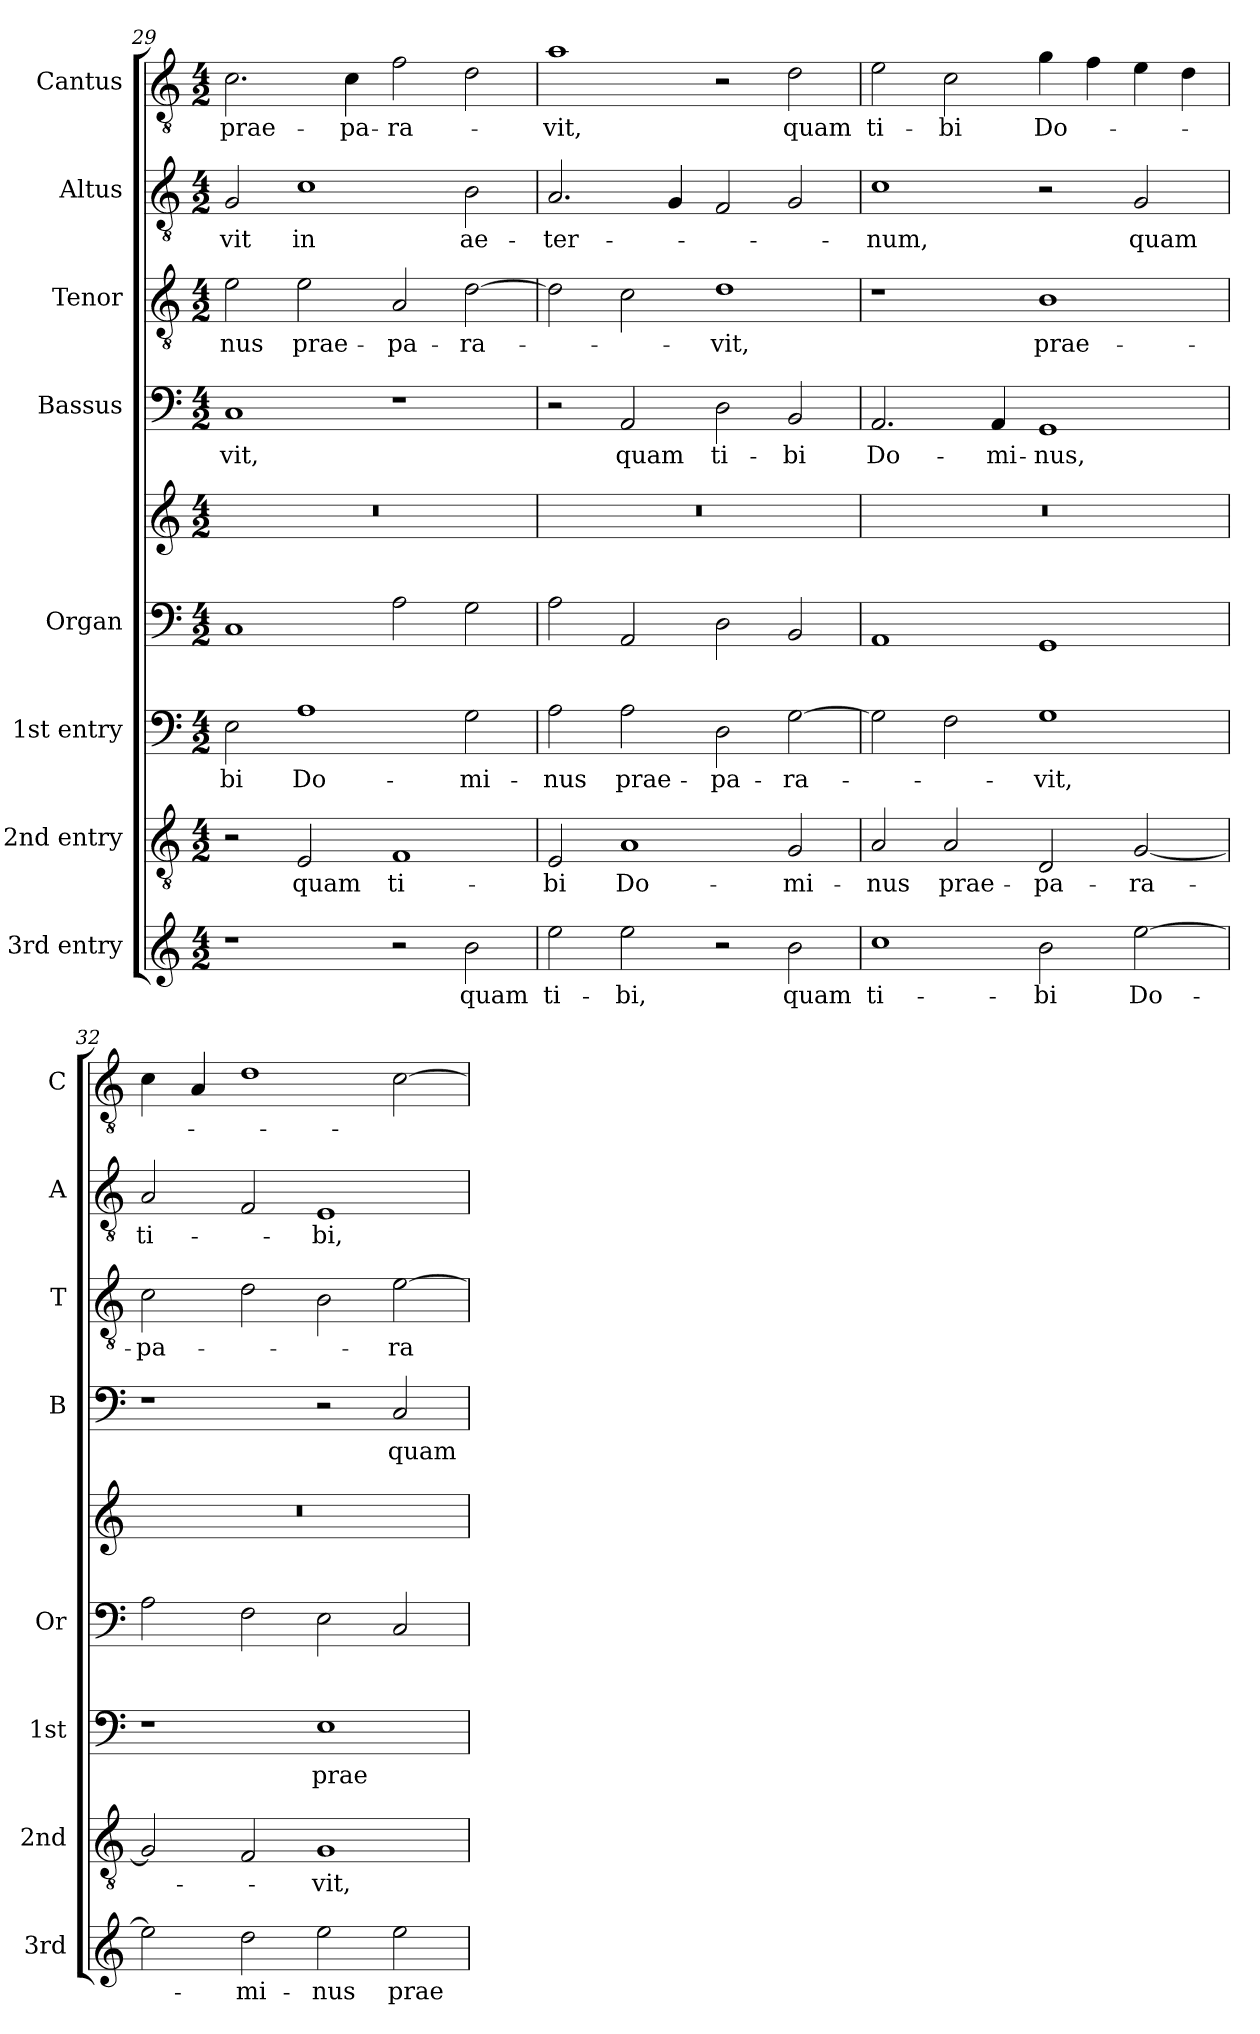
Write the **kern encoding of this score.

**kern	**text	**kern	**text	**kern	**text	**kern	**kern	**kern	**text	**kern	**text	**kern	**text	**kern	**text
*part8	*part8	*part7	*part7	*part6	*part6	*part5	*part5	*part4	*part4	*part3	*part3	*part2	*part2	*part1	*part1
*staff9	*staff9	*staff8	*staff8	*staff7	*staff7	*staff6	*staff5	*staff4	*staff4	*staff3	*staff3	*staff2	*staff2	*staff1	*staff1
*I"3rd entry	*	*I"2nd entry	*	*I"1st entry	*	*I"Organ	*	*I"Bassus	*	*I"Tenor	*	*I"Altus	*	*I"Cantus	*
*I'3rd	*	*I'2nd	*	*I'1st	*	*I'Or	*	*I'B	*	*I'T	*	*I'A	*	*I'C	*
*clefG2	*	*clefGv2	*	*clefF4	*	*clefF4	*clefG2	*clefF4	*	*clefGv2	*	*clefGv2	*	*clefGv2	*
*k[]	*	*k[]	*	*k[]	*	*k[]	*k[]	*k[]	*	*k[]	*	*k[]	*	*k[]	*
*C:	*	*C:	*	*C:	*	*C:	*C:	*C:	*	*C:	*	*C:	*	*C:	*
*M4/2	*	*M4/2	*	*M4/2	*	*M4/2	*M4/2	*M4/2	*	*M4/2	*	*M4/2	*	*M4/2	*
=29	=29	=29	=29	=29	=29	=29	=29	=29	=29	=29	=29	=29	=29	=29	=29
!	!	!	!	!	!LO:LY:b	!	!	!	!LO:LY:b	!	!LO:LY:b	!	!LO:LY:b	!	!LO:LY:b
1r	.	2r	.	2E\	-bi	1C	0r	1C	-vit,	2e\	-nus	2G/	-vit	2.c\	prae-
!	!	!	!LO:LY:b	!	!LO:LY:b	!	!	!	!	!	!LO:LY:b	!	!LO:LY:b	!	!
.	.	2E/	quam	1A	Do-	.	.	.	.	2e\	prae-	1c	in	.	.
!	!	!	!	!	!	!	!	!	!	!	!	!	!	!	!LO:LY:b
.	.	.	.	.	.	.	.	.	.	.	.	.	.	4c\	-pa-
!	!	!	!LO:LY:b	!	!	!	!	!	!	!	!LO:LY:b	!	!	!	!LO:LY:b
2r	.	1F	ti-	.	.	2A\	.	1r	.	2A/	-pa-	.	.	2f\	-ra-
!	!LO:LY:b	!	!	!	!LO:LY:b	!	!	!	!	!	!LO:LY:b	!	!LO:LY:b	!	!
2b\	quam	.	.	2G\	-mi-	2G\	.	.	.	[2d\	-ra-	2B\	ae-	2d\	.
=30	=30	=30	=30	=30	=30	=30	=30	=30	=30	=30	=30	=30	=30	=30	=30
!	!LO:LY:b	!	!LO:LY:b	!	!LO:LY:b	!	!	!	!	!	!	!	!LO:LY:b	!	!LO:LY:b
2ee\	ti-	2E/	-bi	2A\	-nus	2A\	0r	2r	.	2d\]	.	2.A/	-ter-	1a	-vit,
!	!LO:LY:b	!	!LO:LY:b	!	!LO:LY:b	!	!	!	!LO:LY:b	!	!	!	!	!	!
2ee\	-bi,	1A	Do-	2A\	prae-	2AA/	.	2AA/	quam	2c\	.	.	.	.	.
.	.	.	.	.	.	.	.	.	.	.	.	4G/	.	.	.
!	!	!	!	!	!LO:LY:b	!	!	!	!LO:LY:b	!	!LO:LY:b	!	!	!	!
2r	.	.	.	2D\	-pa-	2D\	.	2D\	ti-	1d	-vit,	2F/	.	2r	.
!	!LO:LY:b	!	!LO:LY:b	!	!LO:LY:b	!	!	!	!LO:LY:b	!	!	!	!	!	!LO:LY:b
2b\	quam	2G/	-mi-	[2G\	-ra-	2BB/	.	2BB/	-bi	.	.	2G/	.	2d\	quam
!!LO:LB:g=z
=31	=31	=31	=31	=31	=31	=31	=31	=31	=31	=31	=31	=31	=31	=31	=31
!	!LO:LY:b	!	!LO:LY:b	!	!	!	!	!	!LO:LY:b	!	!	!	!LO:LY:b	!	!LO:LY:b
1cc	ti-	2A/	-nus	2G\]	.	1AA	0r	2.AA/	Do-	1r	.	1c	-num,	2e\	ti-
!	!	!	!LO:LY:b	!	!	!	!	!	!	!	!	!	!	!	!LO:LY:b
.	.	2A/	prae-	2F\	.	.	.	.	.	.	.	.	.	2c\	-bi
!	!	!	!	!	!	!	!	!	!LO:LY:b	!	!	!	!	!	!
.	.	.	.	.	.	.	.	4AA/	-mi-	.	.	.	.	.	.
!	!LO:LY:b	!	!LO:LY:b	!	!LO:LY:b	!	!	!	!LO:LY:b	!	!LO:LY:b	!	!	!	!LO:LY:b
2b\	-bi	2D/	-pa-	1G	-vit,	1GG	.	1GG	-nus,	1B	prae-	2r	.	4g\	Do-
.	.	.	.	.	.	.	.	.	.	.	.	.	.	4f\	.
!	!LO:LY:b	!	!LO:LY:b	!	!	!	!	!	!	!	!	!	!LO:LY:b	!	!
[2ee\	Do-	[2G/	-ra-	.	.	.	.	.	.	.	.	2G/	quam	4e\	.
.	.	.	.	.	.	.	.	.	.	.	.	.	.	4d\	.
=32	=32	=32	=32	=32	=32	=32	=32	=32	=32	=32	=32	=32	=32	=32	=32
!	!	!	!	!	!	!	!	!	!	!	!LO:LY:b	!	!LO:LY:b	!	!
2ee\]	.	2G/]	.	1r	.	2A\	0r	1r	.	2c\	-pa-	2A/	ti-	4c\	.
.	.	.	.	.	.	.	.	.	.	.	.	.	.	4A/	.
!	!LO:LY:b	!	!	!	!	!	!	!	!	!	!	!	!	!	!
2dd\	-mi-	2F/	.	.	.	2F\	.	.	.	2d\	.	2F/	.	1d	.
!	!LO:LY:b	!	!LO:LY:b	!	!LO:LY:b	!	!	!	!	!	!	!	!LO:LY:b	!	!
2ee\	-nus	1G	-vit,	1E	prae-	2E\	.	2r	.	2B\	.	1E	-bi,	.	.
!	!LO:LY:b	!	!	!	!	!	!	!	!LO:LY:b	!	!LO:LY:b	!	!	!	!
2ee\	prae-	.	.	.	.	2C/	.	2C/	quam	[2e\	-ra-	.	.	[2c\	.
=	=	=	=	=	=	=	=	=	=	=	=	=	=	=	=
*-	*-	*-	*-	*-	*-	*-	*-	*-	*-	*-	*-	*-	*-	*-	*-
